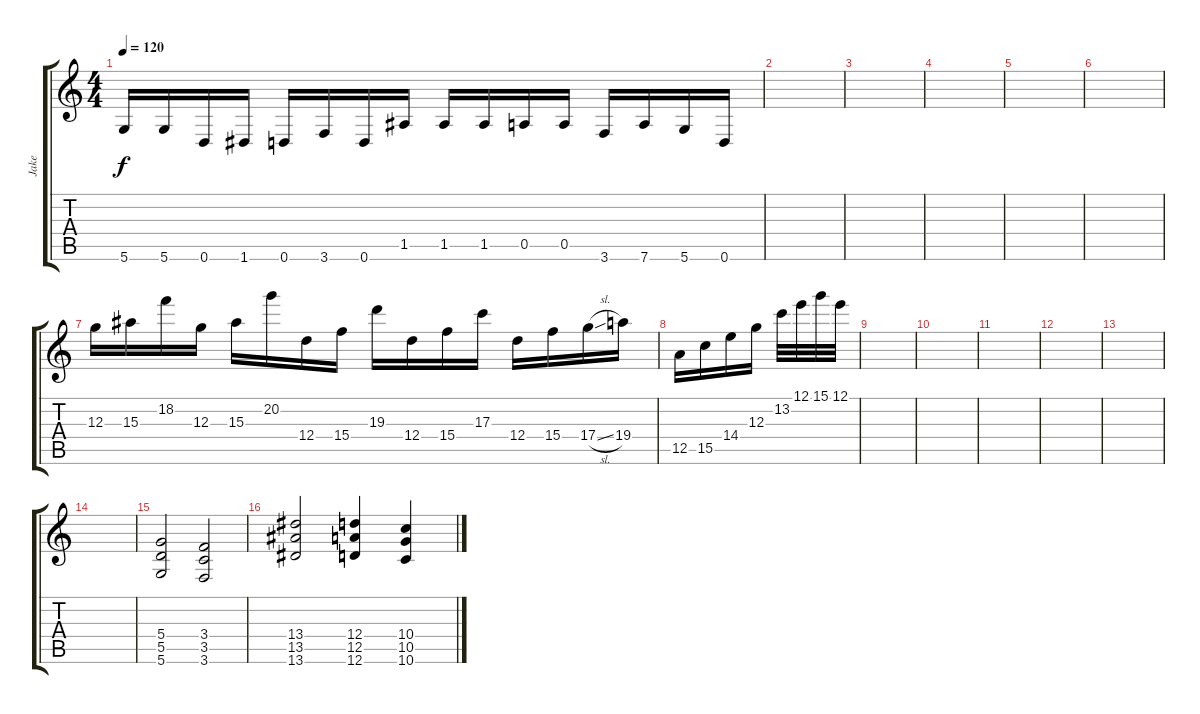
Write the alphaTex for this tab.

\track ("Jake" "Jake") {instrument overdrivenguitar}
\staff {score tabs}
\tuning (E4 B3 G3 D3 A2 D2) {hide}
\ts (4 4)
\tempo 120
\clef g2
\ks c
5.6.16{dy f} 5.6.16 0.6.16 1.6.16 0.6.16 3.6.16 0.6.16 1.5.16 1.5.16 1.5.16 0.5.16 0.5.16 3.6.16 7.6.16 5.6.16 0.6.16 |
|
|
|
|
|
12.3.16 15.3.16 18.2.16 12.3.16 15.3.16 20.2.16 12.4.16 15.4.16 19.3.16 12.4.16 15.4.16 17.3.16 12.4.16 15.4.16 17.4{sl}.16 19.4.16 |
12.5.16 15.5.16 14.4.16 12.3.16 13.2.32 12.1.32 15.1.32 12.1.32 |
|
|
|
|
|
|
(5.4 5.5 5.6).2{volume 13} (3.4 3.5 3.6).2 |
(13.4 13.5 13.6).2 (12.4 12.5 12.6).4 (10.4 10.5 10.6).4
